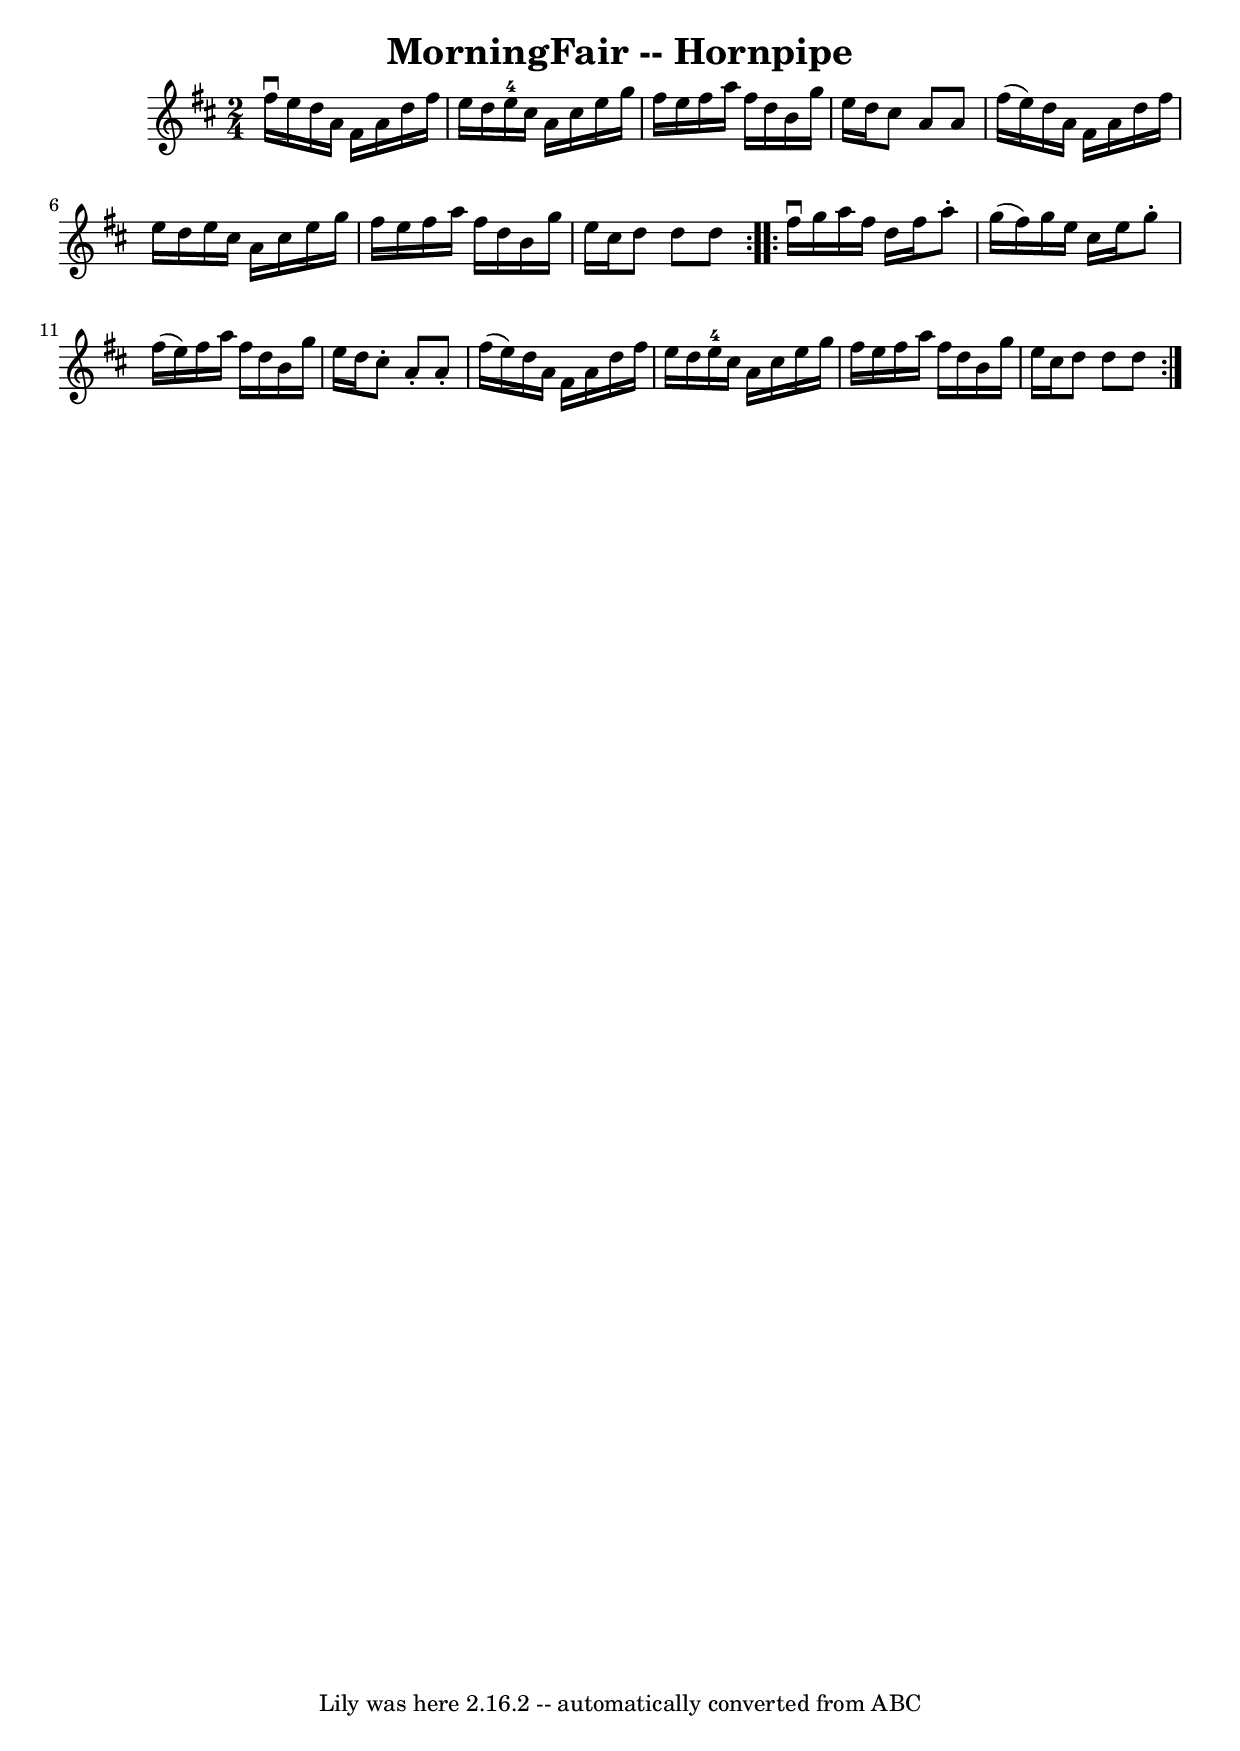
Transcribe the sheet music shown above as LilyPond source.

\version "2.16.2"
\include "Mammoth.ily"
\header {
	%% book = "Cole's 1000 Fiddle Tunes"
	crossRefNumber = "1"
	footnotes = ""
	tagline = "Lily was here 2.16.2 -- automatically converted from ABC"
	title = "MorningFair -- Hornpipe"
}
voicedefault =  {


\repeat volta 2 {
\time 2/4 
\key d \major fis''16^\downbow e''16  |
 d''16 a'16   
 fis'16 a'16 d''16 fis''16 e''16 d''16  |
 e''16-4   
cis''16 a'16 cis''16 e''16 g''16 fis''16 e''16  |
   
fis''16 a''16 fis''16 d''16 b'16 g''16 e''16 d''16  
|
 cis''8 a'8 a'8 fis''16 (e''16) |
 d''16    
a'16 fis'16 a'16 d''16 fis''16 e''16 d''16  |
 e''16  
 cis''16 a'16 cis''16 e''16 g''16 fis''16 e''16  |
   
fis''16 a''16 fis''16 d''16 b'16 g''16 e''16 cis''16  
|
 d''8 d''8 d''8  }     \repeat volta 2 { fis''16^\downbow   
g''16  |
 a''16 fis''16 d''16 fis''16 a''8 -. g''16 (
fis''16) |
 g''16 e''16 cis''16 e''16 g''8 -. fis''16 
(e''16) |
 fis''16 a''16 fis''16 d''16 b'16 g''16  
 e''16 d''16  |
 cis''8 -. a'8 -. a'8 -. fis''16 (e''16  
-) |
 d''16 a'16 fis'16 a'16 d''16 fis''16 e''16    
d''16  |
 e''16-4 cis''16 a'16 cis''16 e''16 g''16    
fis''16 e''16  |
 fis''16 a''16 fis''16 d''16 b'16    
g''16 e''16 cis''16  |
 d''8 d''8 d''8  }   
}

\score{
    <<

	\context Staff="default"
	{
	    \voicedefault 
	}

    >>
	\layout {
	}
	\midi {}
}
